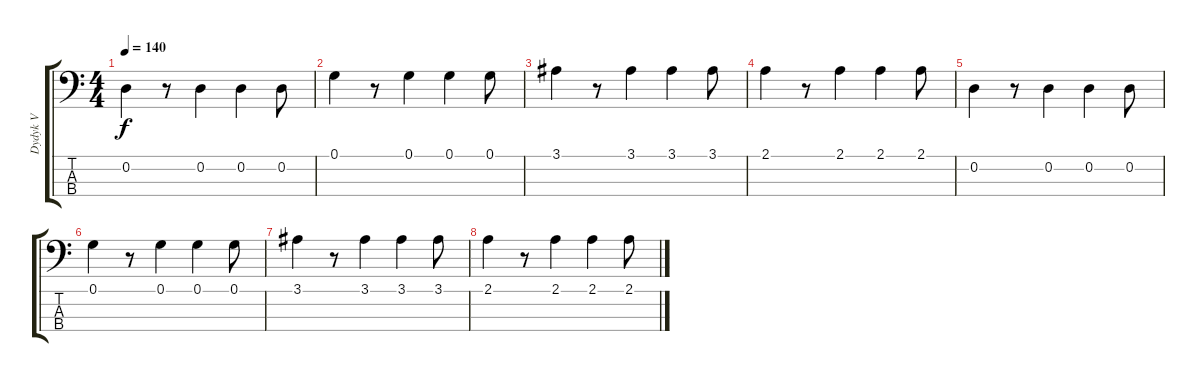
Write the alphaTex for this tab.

\track ("Dydyk V" "Dydyk V") {instrument acousticbass}
\staff {score tabs}
\tuning (G2 D2 A1 E1) {hide}
\ts (4 4)
\tempo 140
\clef f4
\ks c
0.2.4{dy f} r.8 0.2.4 0.2.4 0.2.8 |
0.1.4 r.8 0.1.4 0.1.4 0.1.8 |
3.1.4 r.8 3.1.4 3.1.4 3.1.8 |
2.1.4 r.8 2.1.4 2.1.4 2.1.8 |
0.2.4 r.8 0.2.4 0.2.4 0.2.8 |
0.1.4 r.8 0.1.4 0.1.4 0.1.8 |
3.1.4 r.8 3.1.4 3.1.4 3.1.8 |
2.1.4 r.8 2.1.4 2.1.4 2.1.8
